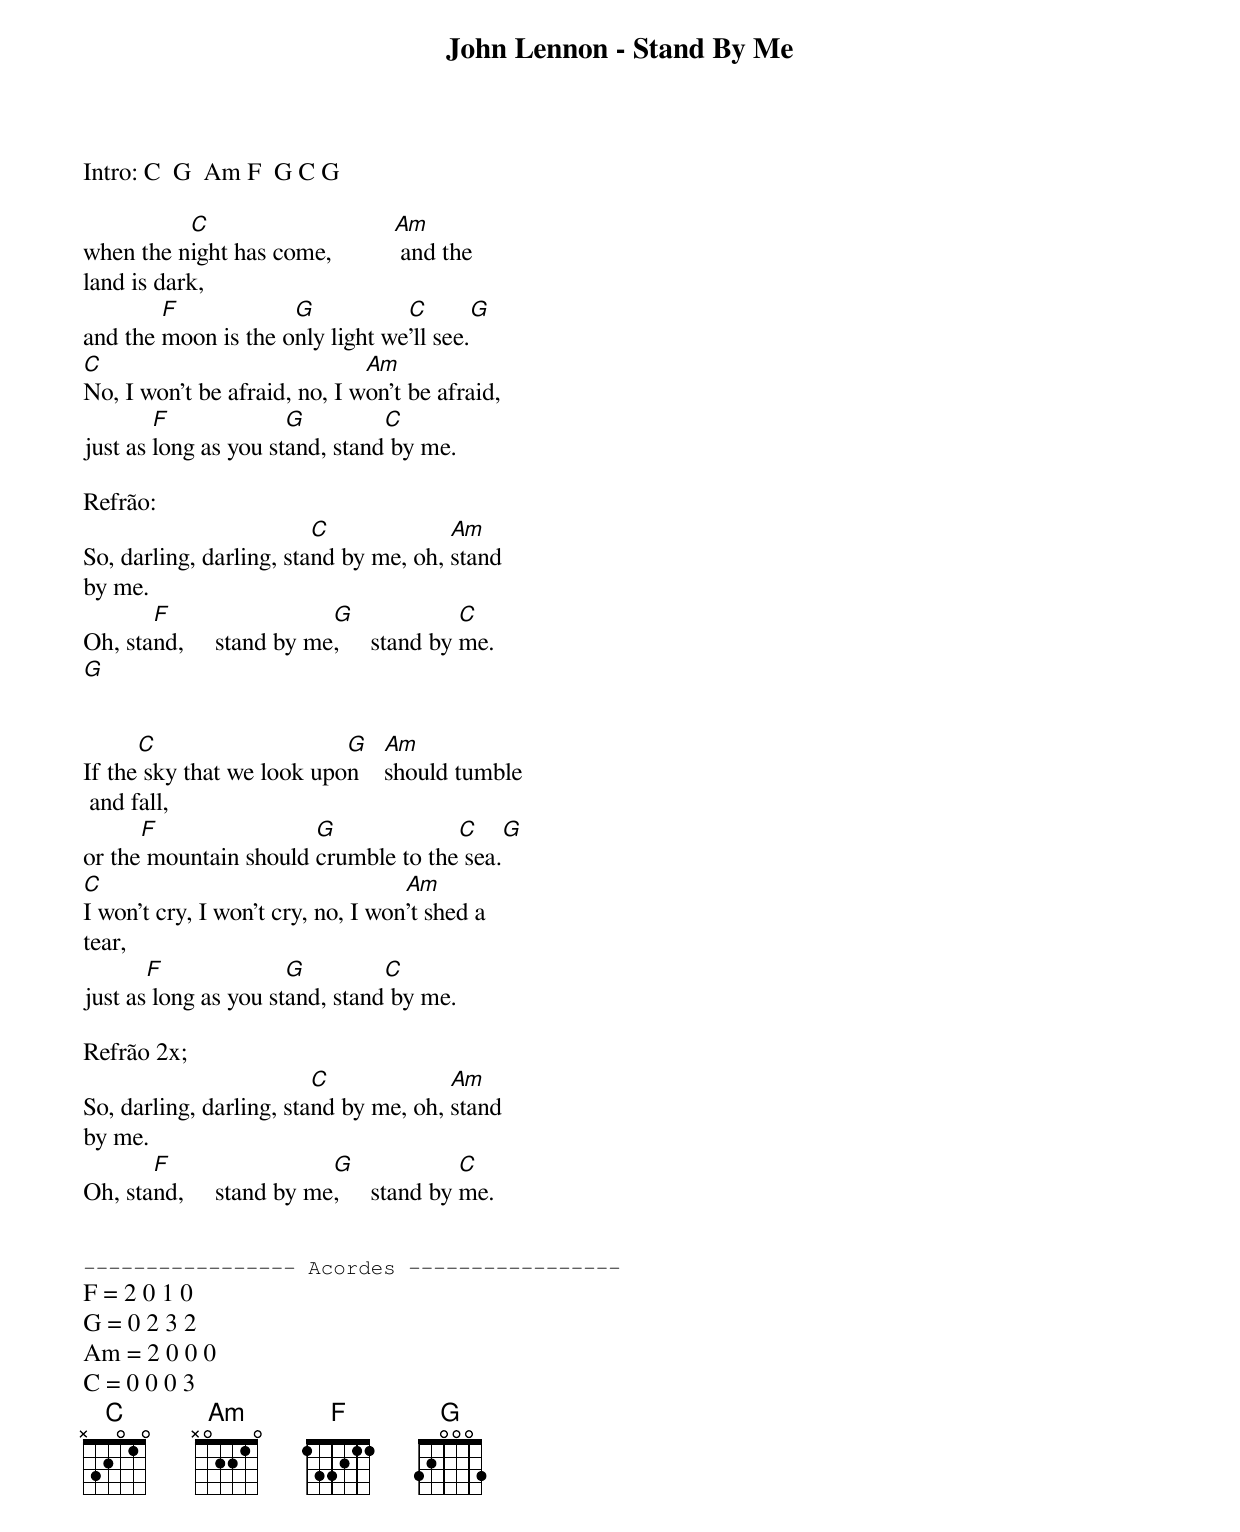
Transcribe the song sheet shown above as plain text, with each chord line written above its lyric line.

John Lennon - Stand By Me

Intro: C  G  Am F  G C G

          C                       Am
when the night has come,           and the
land is dark,
        F            G           C        G
and the moon is the only light we'll see.
C                             Am
No, I won't be afraid, no, I won't be afraid,
        F             G         C
just as long as you stand, stand by me.

Refrão:
                         C             Am
So, darling, darling, stand by me, oh, stand
by me.
       F                  G              C
Oh, stand,     stand by me,     stand by me.
     G


      C                    G    Am
If the sky that we look upon    should tumble
 and fall,
      F                G             C      G
or the mountain should crumble to the sea.
C                                  Am
I won't cry, I won't cry, no, I won't shed a
tear,
       F              G         C
just as long as you stand, stand by me.

Refrão 2x;
                         C             Am
So, darling, darling, stand by me, oh, stand
by me.
       F                  G              C
Oh, stand,     stand by me,     stand by me.


----------------- Acordes -----------------
F = 2 0 1 0
G = 0 2 3 2
Am = 2 0 0 0
C = 0 0 0 3
